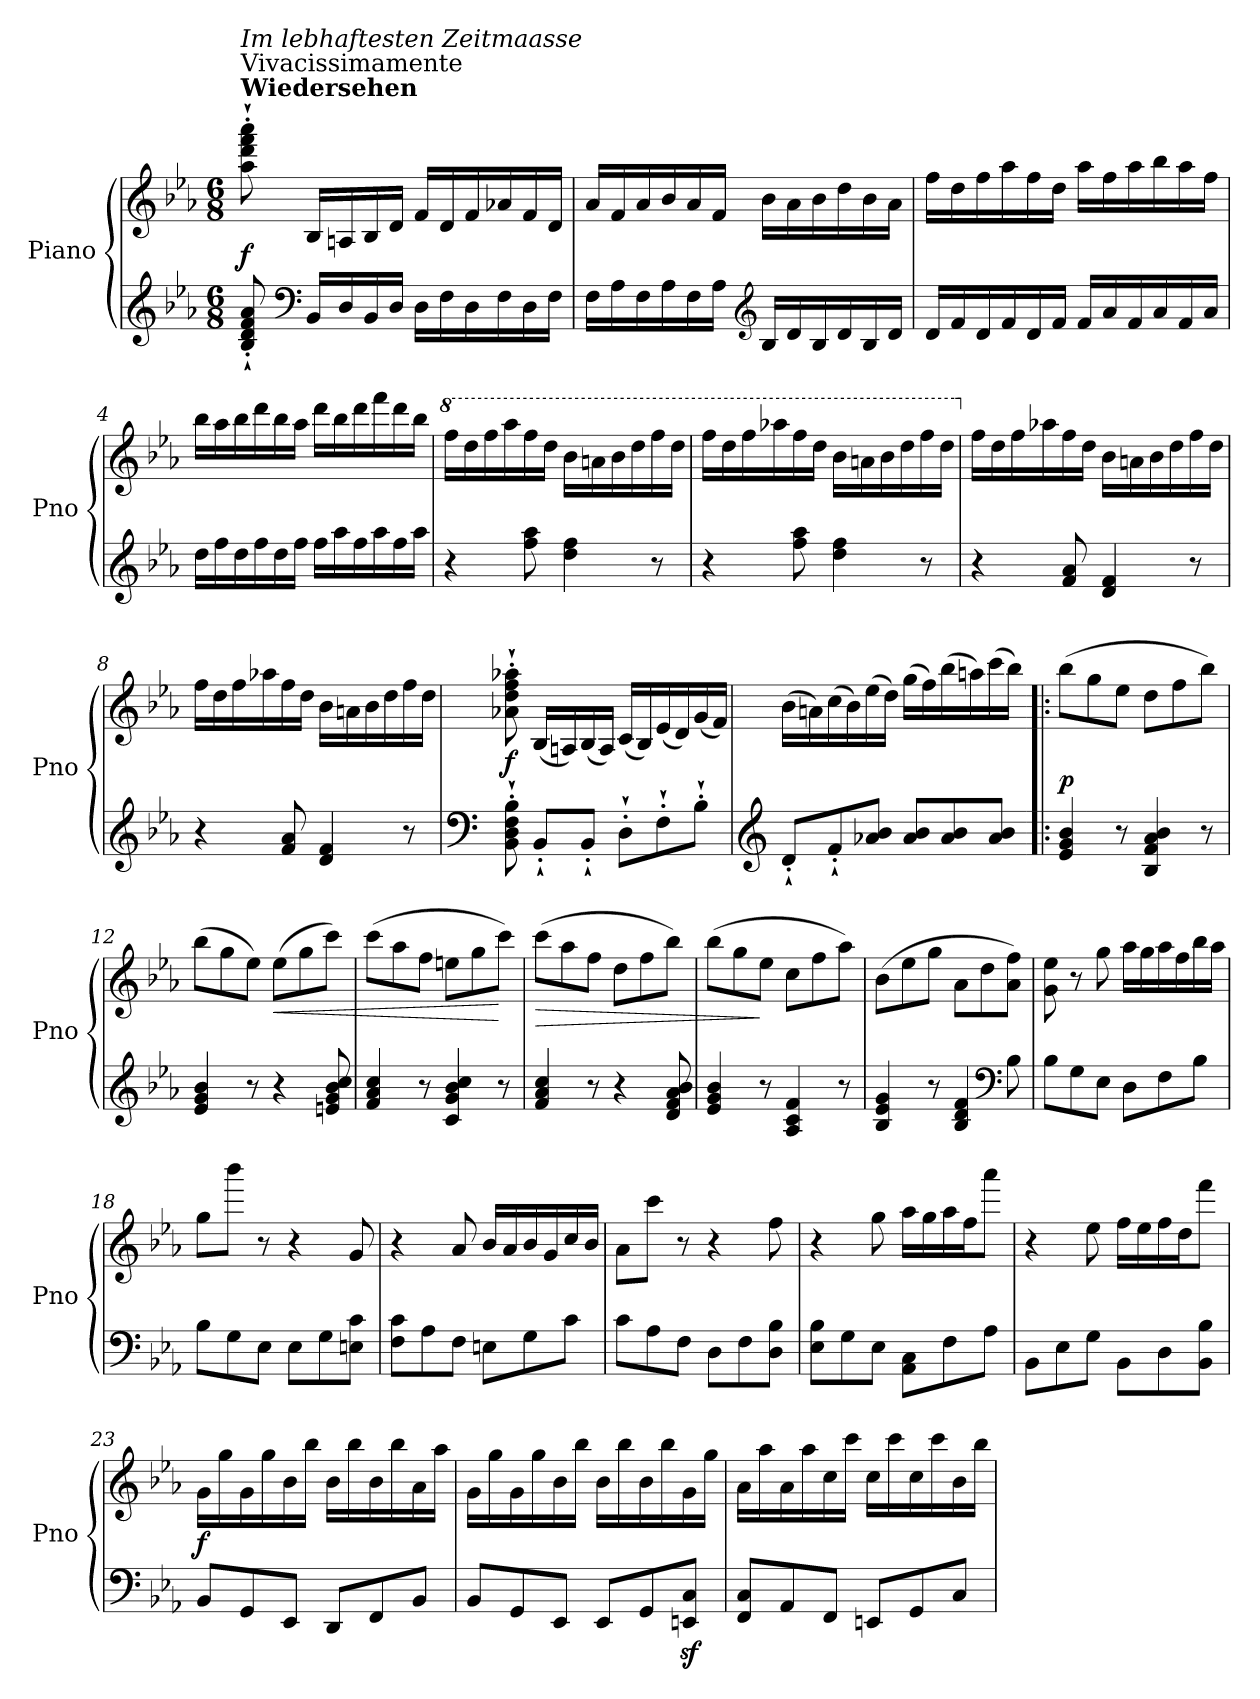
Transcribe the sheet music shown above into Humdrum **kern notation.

**kern	**kern	**dynam
*part1	*part1	*part1
*staff2	*staff1	*staff1/2
*I"Piano	*	*
*I'Pno	*	*
*clefG2	*clefG2	*
*k[b-e-a-]	*k[b-e-a-]	*
*M6/8	*M6/8	*
=1	=1	=1
!	!LO:TX:a:B:t=Wiedersehen	!
!	!LO:TX:a:t=Vivacissimamente	!
!	!LO:TX:a:i:t=Im lebhaftesten Zeitmaasse	!
!	!	!LO:DY:a=2
8B-/`' 8d/`' 8f/`' 8a-/`'	8aa-\`' 8ddd\`' 8fff\`' 8aaa-\`'	f
*clefF4	*	*
16BB-/LL	16B-/LL	.
16D/	16An/	.
16BB-/	16B-/	.
16D/JJ	16d/JJ	.
16D\LL	16f/LL	.
16F\	16d/	.
16D\	16f/	.
16F\	16a-X/	.
16D\	16f/	.
16F\JJ	16d/JJ	.
=2	=2	=2
16F\LL	16a-/LL	.
16A-\	16f/	.
16F\	16a-/	.
16A-\	16b-/	.
16F\	16a-/	.
16A-\JJ	16f/JJ	.
*clefG2	*	*
16B-/LL	16b-\LL	.
16d/	16a-\	.
16B-/	16b-\	.
16d/	16dd\	.
16B-/	16b-\	.
16d/JJ	16a-\JJ	.
=3	=3	=3
16d/LL	16ff\LL	.
16f/	16dd\	.
16d/	16ff\	.
16f/	16aa-\	.
16d/	16ff\	.
16f/JJ	16dd\JJ	.
16f/LL	16aa-\LL	.
16a-/	16ff\	.
16f/	16aa-\	.
16a-/	16bb-\	.
16f/	16aa-\	.
16a-/JJ	16ff\JJ	.
!!LO:LB:g=z
=4	=4	=4
16dd\LL	16bb-\LL	.
16ff\	16aa-\	.
16dd\	16bb-\	.
16ff\	16ddd\	.
16dd\	16bb-\	.
16ff\JJ	16aa-\JJ	.
16ff\LL	16ddd\LL	.
16aa-\	16bb-\	.
16ff\	16ddd\	.
16aa-\	16fff\	.
16ff\	16ddd\	.
16aa-\JJ	16bb-\JJ	.
=5	=5	=5
*	*8va	*
4r	16fff\LL	.
.	16ddd\	.
.	16fff\	.
.	16aaa-\	.
8ff\ 8aa-\	16fff\	.
.	16ddd\JJ	.
4dd\ 4ff\	16bb-\LL	.
.	16aan\	.
.	16bb-\	.
.	16ddd\	.
8r	16fff\	.
.	16ddd\JJ	.
=6	=6	=6
4r	16fff\LL	.
.	16ddd\	.
.	16fff\	.
.	16aaa-X\	.
8ff\ 8aa-\	16fff\	.
.	16ddd\JJ	.
4dd\ 4ff\	16bb-\LL	.
.	16aan\	.
.	16bb-\	.
.	16ddd\	.
8r	16fff\	.
.	16ddd\JJ	.
!!LO:LB:g=z
=7	=7	=7
*	*X8va	*
4r	16ff\LL	.
.	16dd\	.
.	16ff\	.
.	16aa-X\	.
8f/ 8a-/	16ff\	.
.	16dd\JJ	.
4d/ 4f/	16b-\LL	.
.	16an\	.
.	16b-\	.
.	16dd\	.
8r	16ff\	.
.	16dd\JJ	.
=8	=8	=8
4r	16ff\LL	.
.	16dd\	.
.	16ff\	.
.	16aa-X\	.
8f/ 8a-/	16ff\	.
.	16dd\JJ	.
4d/ 4f/	16b-\LL	.
.	16an\	.
.	16b-\	.
.	16dd\	.
8r	16ff\	.
.	16dd\JJ	.
=9	=9	=9
*clefF4	*	*
!	!	!LO:DY:b
8BB-\`' 8D\`' 8F\`' 8B-\`'	8a-X\`' 8dd\`' 8ff\`' 8aa-X\`'	f
8BB-`'/L	(16B-/LL	.
.	16An/)	.
8BB-`'/J	(16B-/	.
.	16A/JJ)	.
8D`'\L	(16c/LL	.
.	16B-/)	.
8F`'\	(16e-/	.
.	16d/)	.
8B-`'\J	(16g/	.
.	16f/JJ)	.
!!LO:LB:g=z
=10	=10	=10
*clefG2	*	*
8d`'/L	(16b-\LL	.
.	16an\)	.
8f`'/	(16cc\	.
.	16b-\)	.
8a-X/ 8b-/J	(16ee-\	.
.	16dd\JJ)	.
8a-/ 8b-/L	(16gg\LL	.
.	16ff\)	.
8a-/ 8b-/	(16bb-\	.
.	16aan\)	.
8a-/ 8b-/J	(16ccc\	.
.	16bb-\JJ)	.
!!LO:LB:g=z
=11!|:	=11!|:	=11!|:
!	!	!LO:DY:a=2
4e-/ 4g/ 4b-/	(8bb-\L	p
.	8gg\	.
8r	8ee-\J	.
4B-/ 4f/ 4a-/ 4b-/	8dd\L	.
.	8ff\	.
8r	8bb-\J)	.
=12	=12	=12
4e-/ 4g/ 4b-/	(8bb-\L	.
.	8gg\	.
8r	8ee-\J)	.
!	!	!LO:HP:b
4r	(8ee-\L	<
.	8gg\	.
8en/ 8g/ 8b-/ 8cc/	8ccc\J)	.
=13	=13	=13
4f/ 4a-/ 4cc/	(8ccc\L	.
.	8aa-\	.
8r	8ff\J	.
4c/ 4g/ 4b-/ 4cc/	8een\L	.
.	8gg\	.
8r	8ccc\J)	[
=14	=14	=14
!	!	!LO:HP:b
4f/ 4a-/ 4cc/	(8ccc\L	>
.	8aa-\	.
8r	8ff\J	.
4r	8dd\L	.
.	8ff\	.
8d/ 8f/ 8a-/ 8b-/	8bb-\J)	.
=15	=15	=15
4e-/ 4g/ 4b-/	(8bb-\L	.
.	8gg\	.
8r	8ee-\J	]
4A-/ 4c/ 4f/	8cc\L	.
.	8ff\	.
8r	8aa-\J)	.
=16	=16	=16
4B-/ 4e-/ 4g/	(8b-\L	.
.	8ee-\	.
8r	8gg\J	.
4B-/ 4d/ 4f/	8a-\L	.
.	8dd\	.
*clefF4	*	*
8B-\	8a-\ 8ff\J)	.
!!LO:PB:g=z
=17	=17	=17
8B-\L	8g\ 8ee-\	.
!	!	!LO:DY:b
8G\	8r	other-dynamics
8E-\J	8gg\	.
8D\L	16aa-\LL	.
.	16gg\	.
8F\	16aa-\	.
.	16ff\	.
8B-\J	16bb-\	.
.	16aa-\JJ	.
=18	=18	=18
8B-\L	8gg\L	.
8G\	8bbb-\J	.
8E-\J	8r	.
8E-\L	4r	.
8G\	.	.
8En\ 8c\J	8g/	.
=19	=19	=19
8F\ 8c\L	4r	.
8A-\	.	.
8F\J	8a-/	.
8En\L	16b-/LL	.
.	16a-/	.
8G\	16b-/	.
.	16g/	.
8c\J	16cc/	.
.	16b-/JJ	.
=20	=20	=20
8c\L	8a-\L	.
8A-\	8ccc\J	.
8F\J	8r	.
8D\L	4r	.
8F\	.	.
8D\ 8B-\J	8ff\	.
=21	=21	=21
8E-\ 8B-\L	4r	.
8G\	.	.
8E-\J	8gg\	.
8AA-\ 8C\L	16aa-\LL	.
.	16gg\	.
8F\	16aa-\	.
.	16ff\J	.
8A-\J	8aaa-\J	.
!!LO:LB:g=z
=22	=22	=22
8BB-\L	4r	.
8E-\	.	.
8G\J	8ee-\	.
8BB-\L	16ff\LL	.
.	16ee-\	.
8D\	16ff\	.
.	16dd\J	.
8BB-\ 8B-\J	8fff\J	.
=23	=23	=23
!	!	!LO:DY:b
8BB-/L	16g\LL	f
.	16gg\	.
8GG/	16g\	.
.	16gg\	.
8EE-/J	16b-\	.
.	16bb-\JJ	.
8DD/L	16b-\LL	.
.	16bb-\	.
8FF/	16b-\	.
.	16bb-\	.
8BB-/J	16a-\	.
.	16aa-\JJ	.
=24	=24	=24
8BB-/L	16g\LL	.
.	16gg\	.
8GG/	16g\	.
.	16gg\	.
8EE-/J	16b-\	.
.	16bb-\JJ	.
8EE-/L	16b-\LL	.
.	16bb-\	.
8GG/	16b-\	.
.	16bb-\	.
8EEn/z> 8C/z>J	16g\	.
.	16gg\JJ	.
=25	=25	=25
8FF/ 8C/L	16a-\LL	.
.	16aa-\	.
8AA-/	16a-\	.
.	16aa-\	.
8FF/J	16cc\	.
.	16ccc\JJ	.
8EEn/L	16cc\LL	.
.	16ccc\	.
8GG/	16cc\	.
.	16ccc\	.
8C/J	16b-\	.
.	16bb-\JJ	.
=	=	=
*-	*-	*-
